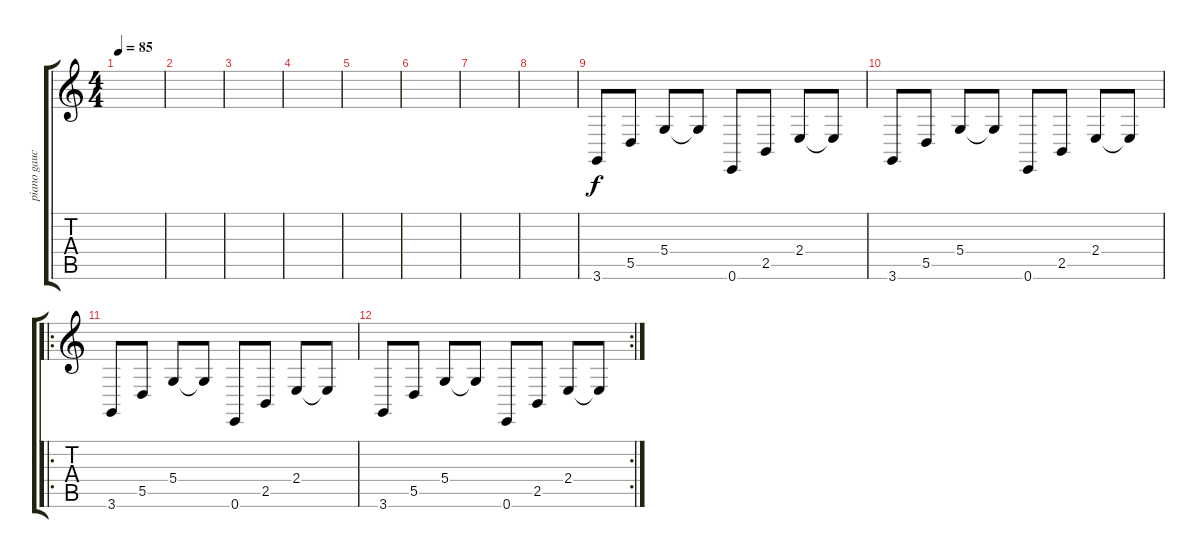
\track ("piano gauche" "piano gauc") {instrument acousticgrandpiano}
\staff {score tabs}
\tuning (E4 B3 G3 D3 A2 E2) {hide}
\ts (4 4)
\tempo 85
\clef g2
\ks c
|
|
|
|
|
|
|
|
3.6.8 5.5.8 5.4.8 5.4{t}.8 0.6.8 2.5.8 2.4.8 2.4{t}.8 |
3.6.8 5.5.8 5.4.8 5.4{t}.8 0.6.8 2.5.8 2.4.8 2.4{t}.8 |
\ro
3.6.8 5.5.8 5.4.8 5.4{t}.8 0.6.8 2.5.8 2.4.8 2.4{t}.8 |
\rc 2
3.6.8 5.5.8 5.4.8 5.4{t}.8 0.6.8 2.5.8 2.4.8 2.4{t}.8
